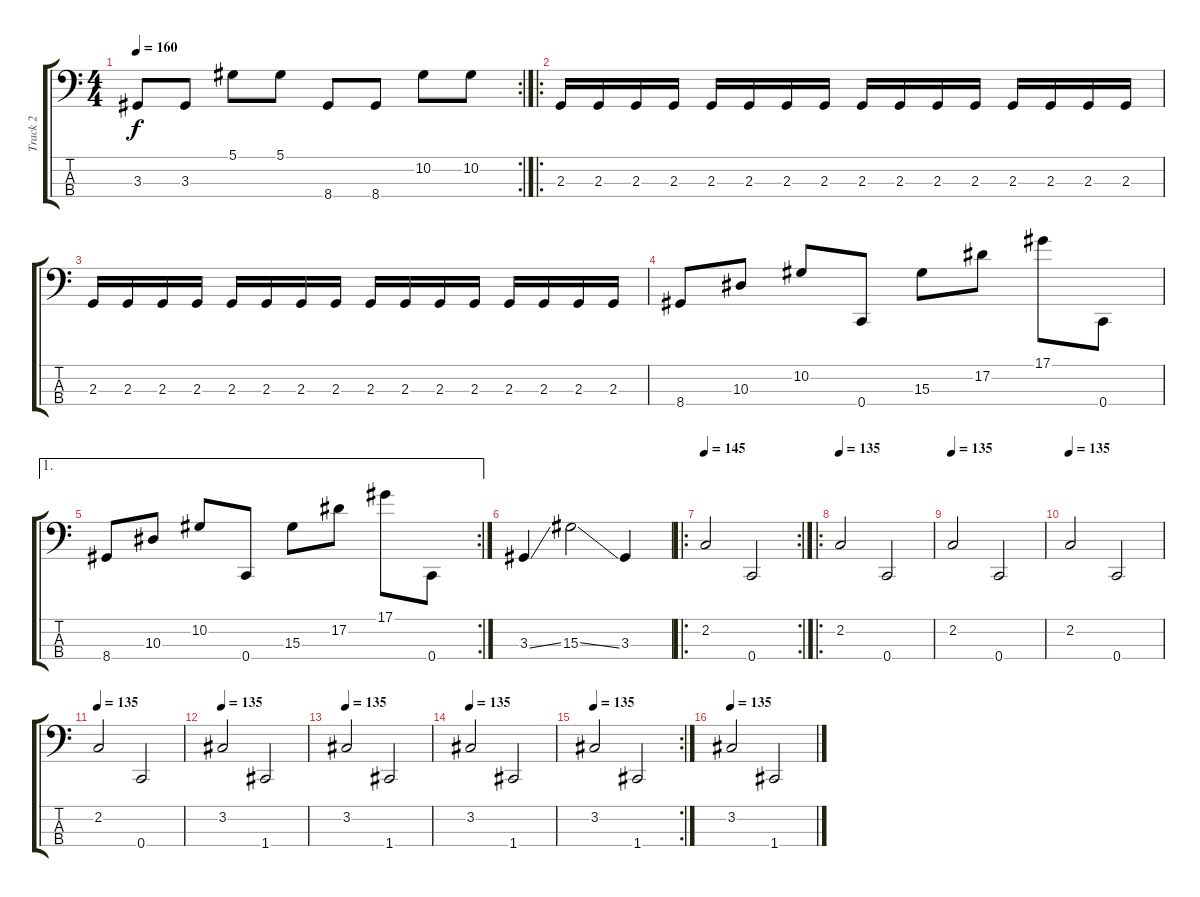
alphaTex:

\track ("Track 2" "Track 2") {instrument electricbassfinger}
\staff {score tabs}
\tuning (Eb2 Bb1 F1 C1) {hide}
\rc 2
\ts (4 4)
\tempo 160
\clef f4
\ks c
3.3.8{dy f} 3.3.8 5.1.8 5.1.8 8.4.8 8.4.8 10.2.8 10.2.8 |
\ro
2.3.16{instrument electricbassfinger} 2.3.16 2.3.16 2.3.16 2.3.16 2.3.16 2.3.16 2.3.16 2.3.16 2.3.16 2.3.16 2.3.16 2.3.16 2.3.16 2.3.16 2.3.16 |
2.3.16 2.3.16 2.3.16 2.3.16 2.3.16 2.3.16 2.3.16 2.3.16 2.3.16 2.3.16 2.3.16 2.3.16 2.3.16 2.3.16 2.3.16 2.3.16 |
8.4.8 10.3.8 10.2.8 0.4.8 15.3.8 17.2.8 17.1.8 0.4.8 |
\ae 1
\rc 2
8.4.8 10.3.8 10.2.8 0.4.8 15.3.8 17.2.8 17.1.8 0.4.8 |
3.3{ss}.4{instrument slapbass1} 15.3{ss}.2 3.3.4 |
\ro
\rc 2
\tempo 145
2.2.2{instrument electricbassfinger} 0.4.2 |
\ro
\tempo 135
2.2.2 0.4.2 |
\tempo 135
2.2.2 0.4.2 |
\tempo 135
2.2.2 0.4.2 |
\tempo 135
2.2.2 0.4.2 |
\tempo 135
3.2.2 1.4.2 |
\tempo 135
3.2.2 1.4.2 |
\tempo 135
3.2.2 1.4.2 |
\rc 2
\tempo 135
3.2.2 1.4.2 |
\tempo 135
3.2.2 1.4.2
